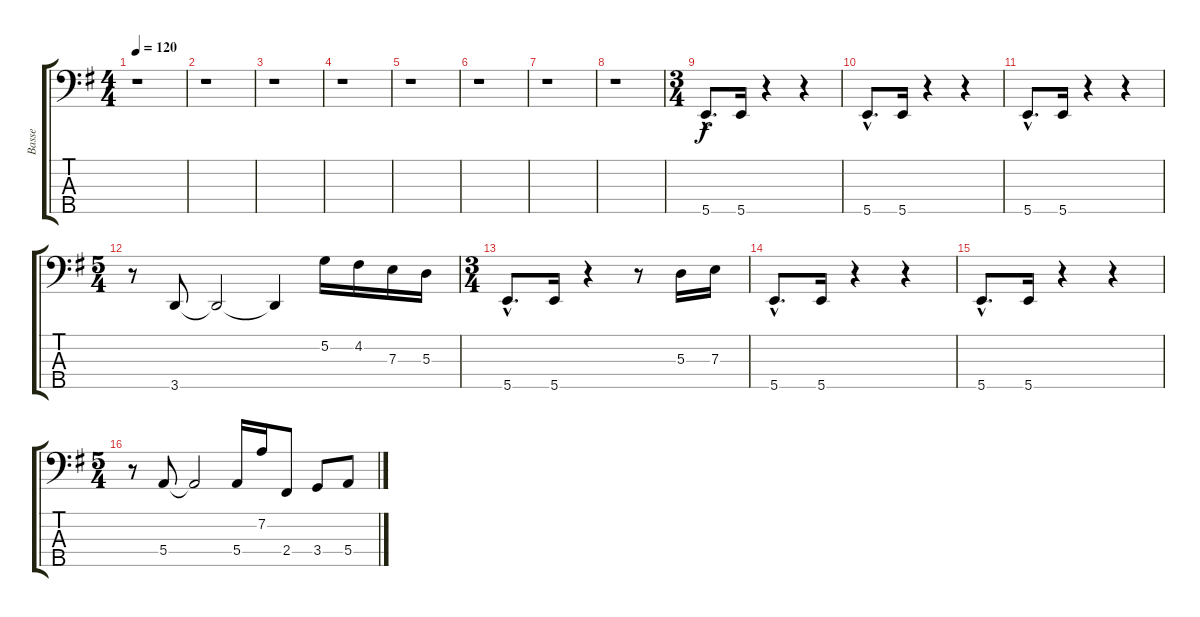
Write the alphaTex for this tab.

\track ("Basse" "Basse") {instrument electricbasspick}
\staff {score tabs}
\tuning (G2 D2 A1 E1 B0) {hide}
\ts (4 4)
\tempo 120
\clef f4
\ks g
r.1{dy f instrument electricbasspick} |
r.1 |
r.1 |
r.1 |
r.1 |
r.1 |
r.1 |
r.1 |
\ts (3 4)
5.5{hac}.8{d} 5.5.16 r.4 r.4 |
5.5{hac}.8{d} 5.5.16 r.4 r.4 |
5.5{hac}.8{d} 5.5.16 r.4 r.4 |
\ts (5 4)
r.8 3.5.8 3.5{t}.2 3.5{t}.4 5.2.16 4.2.16 7.3.16 5.3.16 |
\ts (3 4)
5.5{hac}.8{d} 5.5.16 r.4 r.8 5.3.16 7.3.16 |
5.5{hac}.8{d} 5.5.16 r.4 r.4 |
5.5{hac}.8{d} 5.5.16 r.4 r.4 |
\ts (5 4)
r.8 5.4.8 5.4{t}.2 5.4.16 7.2.16 2.4.8 3.4.8 5.4.8
